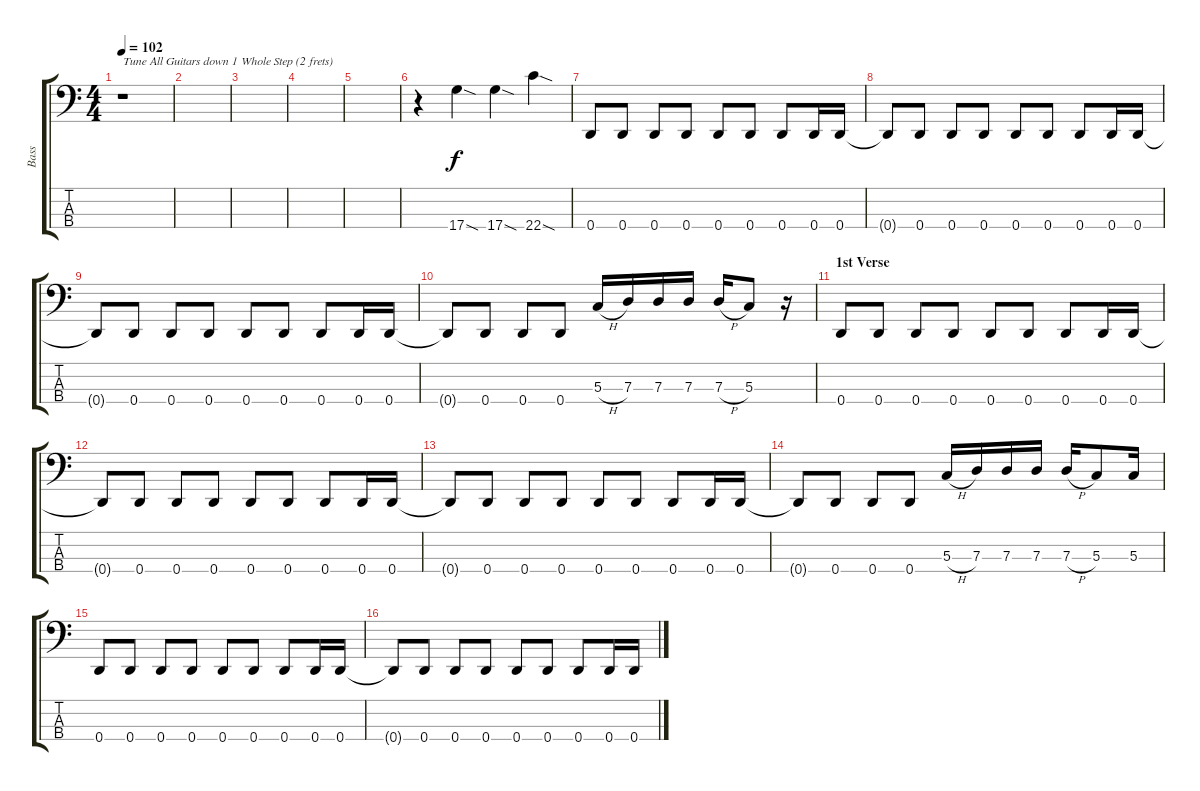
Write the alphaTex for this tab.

\track ("Bass" "Bass") {instrument electricbassfinger}
\staff {score tabs}
\tuning (F2 C2 G1 D1) {hide}
\ts (4 4)
\tempo 102
\clef f4
\ks c
r.1{txt "Tune All Guitars down 1 Whole Step (2 frets)" dy f instrument electricbassfinger} |
|
|
|
|
r.4 17.4{sod}.4 17.4{sod}.4 22.4{sod}.4 |
0.4.8 0.4.8 0.4.8 0.4.8 0.4.8 0.4.8 0.4.8 0.4.16 0.4.16 |
0.4{t}.8 0.4.8 0.4.8 0.4.8 0.4.8 0.4.8 0.4.8 0.4.16 0.4.16 |
0.4{t}.8 0.4.8 0.4.8 0.4.8 0.4.8 0.4.8 0.4.8 0.4.16 0.4.16 |
0.4{t}.8 0.4.8 0.4.8 0.4.8 5.3{h}.16 7.3.16 7.3.16 7.3.16 7.3{h}.16 5.3.8 r.16 |
\section ("" "1st Verse")
0.4.8 0.4.8 0.4.8 0.4.8 0.4.8 0.4.8 0.4.8 0.4.16 0.4.16 |
0.4{t}.8 0.4.8 0.4.8 0.4.8 0.4.8 0.4.8 0.4.8 0.4.16 0.4.16 |
0.4{t}.8 0.4.8 0.4.8 0.4.8 0.4.8 0.4.8 0.4.8 0.4.16 0.4.16 |
0.4{t}.8 0.4.8 0.4.8 0.4.8 5.3{h}.16 7.3.16 7.3.16 7.3.16 7.3{h}.16 5.3.8 5.3.16 |
0.4.8 0.4.8 0.4.8 0.4.8 0.4.8 0.4.8 0.4.8 0.4.16 0.4.16 |
0.4{t}.8 0.4.8 0.4.8 0.4.8 0.4.8 0.4.8 0.4.8 0.4.16 0.4.16
